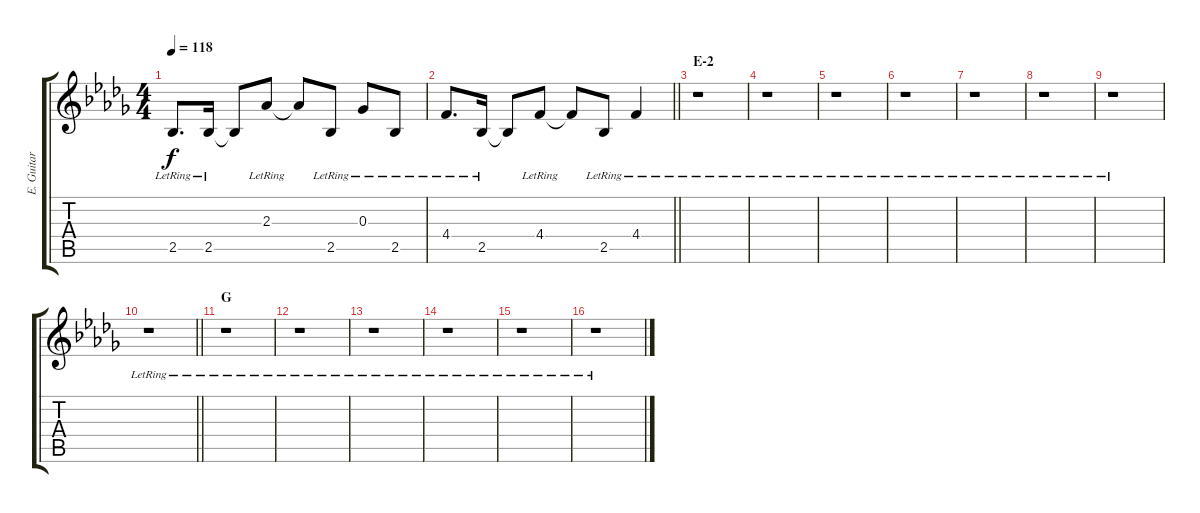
\track ("E. Guitar III" "E. Guitar ") {instrument electricguitarclean}
\staff {score tabs}
\tuning (Eb4 Bb3 Gb3 Db3 Ab2 Db2) {hide}
\ts (4 4)
\tempo 118
\clef g2
\ks db
2.5{lr}.8{d dy f} 2.5{lr}.16 2.5{t}.8 2.3{lr}.8 2.3{t}.8 2.5{lr}.8 0.3{lr}.8 2.5{lr}.8 |
\barLineRight lightlight
4.4{lr}.8{d} 2.5{lr}.16 2.5{t}.8 4.4{lr}.8 4.4{t}.8 2.5{lr}.8 4.4{lr}.4 |
\section ("" "E-2")
r.1 |
r.1 |
r.1 |
r.1 |
r.1 |
r.1 |
r.1 |
\barLineRight lightlight
r.1 |
\section ("" "G")
r.1 |
r.1 |
r.1 |
r.1 |
r.1 |
r.1
